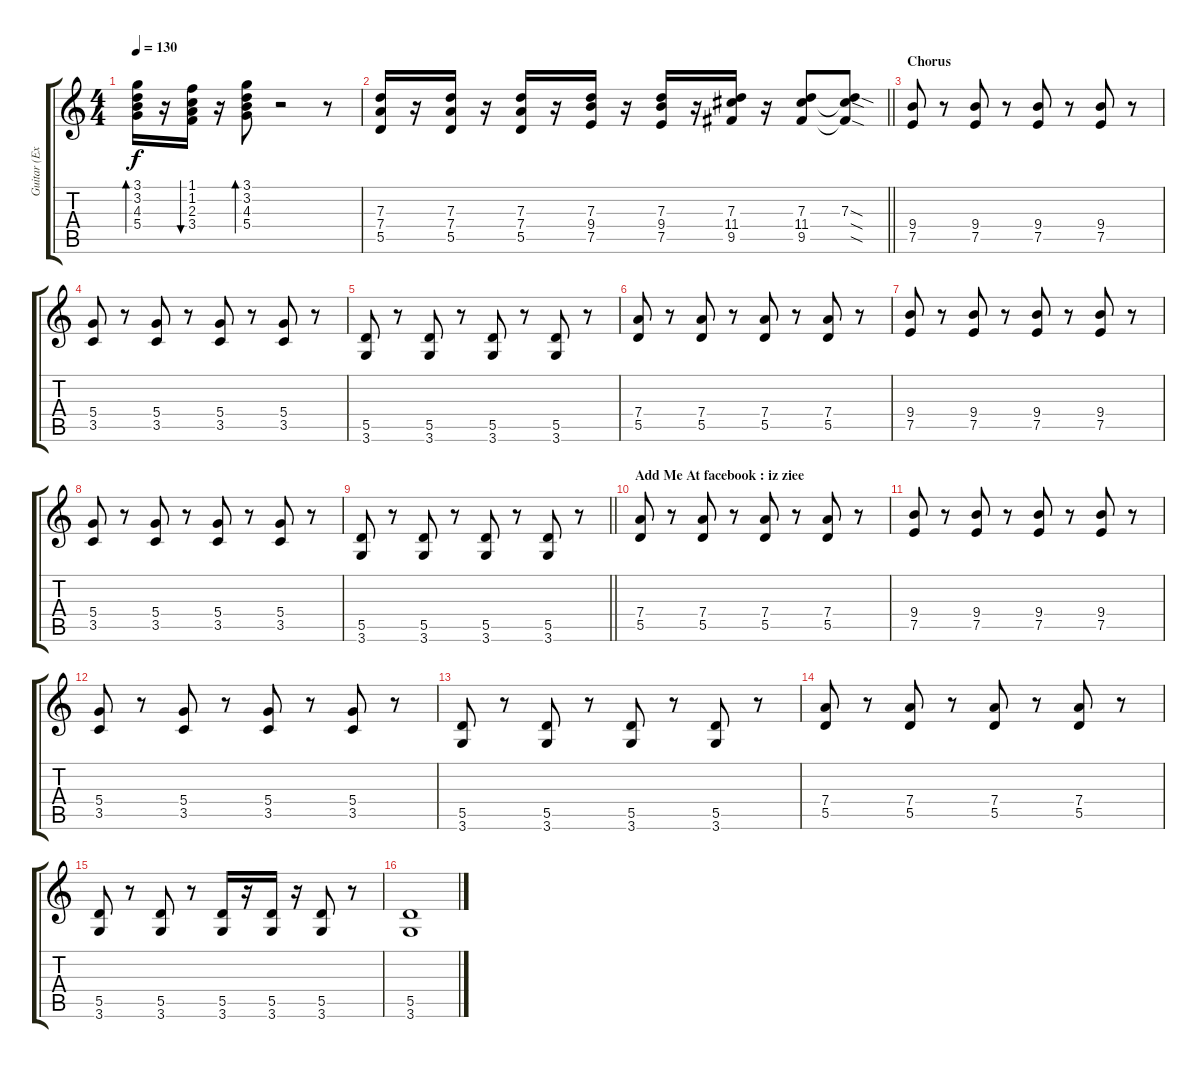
\track ("Guitar (Extra)" "Guitar (Ex") {instrument distortionguitar}
\staff {score tabs}
\tuning (E4 B3 G3 D3 A2 E2) {hide}
\ts (4 4)
\tempo 130
\clef g2
\ks c
(3.1 3.2 4.3 5.4).16{bd 30 dy f} r.16 (1.1 1.2 2.3 3.4).16{bu 30} r.16 (3.1 3.2 4.3 5.4).8{bd 30} r.2 r.8 |
\barLineRight lightlight
(7.3 7.4 5.5).16 r.16 (7.3 7.4 5.5).16 r.16 (7.3 7.4 5.5).16 r.16 (7.3 9.4 7.5).16 r.16 (7.3 9.4 7.5).16 r.16 (7.3 11.4 9.5).16 r.16 (7.3 11.4 9.5).8 (7.3{sod} 11.4{sod t} 9.5{sod t}).8 |
\section ("" "Chorus")
(9.4 7.5).8{volume 13 balance 13 instrument distortionguitar} r.8 (9.4 7.5).8 r.8 (9.4 7.5).8 r.8 (9.4 7.5).8 r.8 |
(5.4 3.5).8 r.8 (5.4 3.5).8 r.8 (5.4 3.5).8 r.8 (5.4 3.5).8 r.8 |
(5.5 3.6).8 r.8 (5.5 3.6).8 r.8 (5.5 3.6).8 r.8 (5.5 3.6).8 r.8 |
(7.4 5.5).8 r.8 (7.4 5.5).8 r.8 (7.4 5.5).8 r.8 (7.4 5.5).8 r.8 |
(9.4 7.5).8 r.8 (9.4 7.5).8 r.8 (9.4 7.5).8 r.8 (9.4 7.5).8 r.8 |
(5.4 3.5).8 r.8 (5.4 3.5).8 r.8 (5.4 3.5).8 r.8 (5.4 3.5).8 r.8 |
\barLineRight lightlight
(5.5 3.6).8 r.8 (5.5 3.6).8 r.8 (5.5 3.6).8 r.8 (5.5 3.6).8 r.8 |
\section ("" "Add Me At facebook : iz ziee")
(7.4 5.5).8 r.8 (7.4 5.5).8 r.8 (7.4 5.5).8 r.8 (7.4 5.5).8 r.8 |
(9.4 7.5).8 r.8 (9.4 7.5).8 r.8 (9.4 7.5).8 r.8 (9.4 7.5).8 r.8 |
(5.4 3.5).8 r.8 (5.4 3.5).8 r.8 (5.4 3.5).8 r.8 (5.4 3.5).8 r.8 |
(5.5 3.6).8 r.8 (5.5 3.6).8 r.8 (5.5 3.6).8 r.8 (5.5 3.6).8 r.8 |
(7.4 5.5).8 r.8 (7.4 5.5).8 r.8 (7.4 5.5).8 r.8 (7.4 5.5).8 r.8 |
(5.5 3.6).8 r.8 (5.5 3.6).8 r.8 (5.5 3.6).16 r.16 (5.5 3.6).16 r.16 (5.5 3.6).8 r.8 |
(5.5 3.6).1
